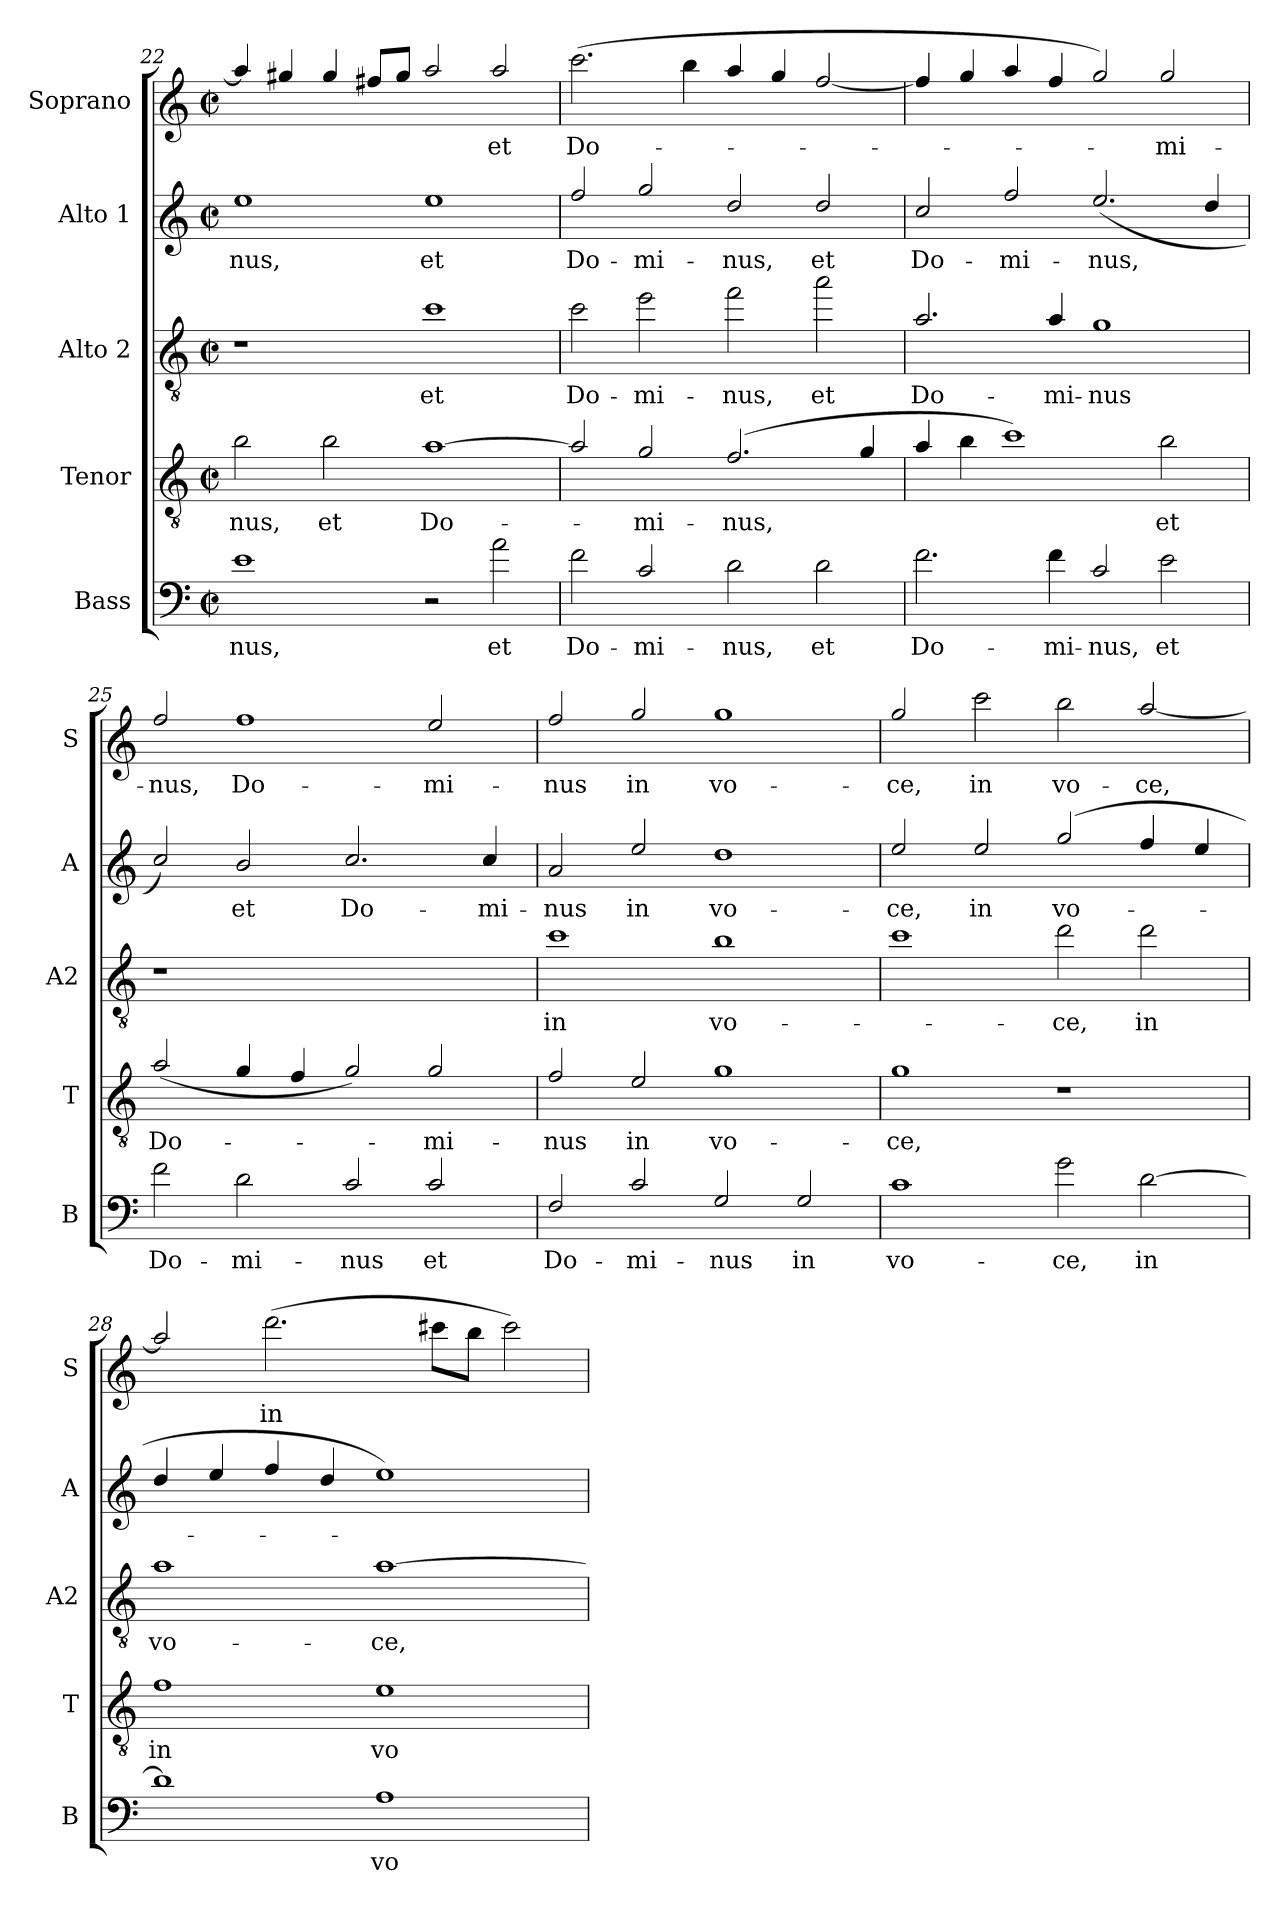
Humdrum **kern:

**kern	**text	**kern	**text	**kern	**text	**kern	**text	**kern	**text
*part5	*part5	*part4	*part4	*part3	*part3	*part2	*part2	*part1	*part1
*staff5	*staff5	*staff4	*staff4	*staff3	*staff3	*staff2	*staff2	*staff1	*staff1
*I"Bass	*	*I"Tenor	*	*I"Alto 2	*	*I"Alto 1	*	*I"Soprano	*
*I'B	*	*I'T	*	*I'A2	*	*I'A	*	*I'S	*
*clefF4	*	*clefGv2	*	*clefGv2	*	*clefG2	*	*clefG2	*
*ITrd7c12	*	*ITrd7c12	*	*ITrd7c12	*	*ITrd7c12	*	*ITrd7c12	*
*k[]	*	*k[]	*	*k[]	*	*k[]	*	*k[]	*
*C:	*	*C:	*	*C:	*	*C:	*	*C:	*
*M2/2	*	*M2/2	*	*M2/2	*	*M2/2	*	*M2/2	*
*met(c|)	*	*met(c|)	*	*met(c|)	*	*met(c|)	*	*met(c|)	*
=22	=22	=22	=22	=22	=22	=22	=22	=22	=22
!	!LO:LY:b	!	!LO:LY:b	!	!	!	!LO:LY:b	!	!
1E	-nus,	2B\	-nus,	1r	.	1e	-nus,	4a/]	.
.	.	.	.	.	.	.	.	4g#X/	.
!	!	!	!LO:LY:b	!	!	!	!	!	!
.	.	2B\	et	.	.	.	.	4g#/	.
.	.	.	.	.	.	.	.	8f#X/L	.
.	.	.	.	.	.	.	.	8g#/J	.
!	!	!	!LO:LY:b	!	!LO:LY:b	!	!LO:LY:b	!	!
2r	.	[1A	Do-	1c	et	1e	et	2a/	.
!	!LO:LY:b	!	!	!	!	!	!	!	!LO:LY:b
2A\	et	.	.	.	.	.	.	2a/	et
!!LO:LB:g=z
=23	=23	=23	=23	=23	=23	=23	=23	=23	=23
!	!LO:LY:b	!	!	!	!LO:LY:b	!	!LO:LY:b	!	!LO:LY:b
2F\	Do-	2A/]	.	2c\	Do-	2f/	Do-	(>2.cc\	Do-
!	!LO:LY:b	!	!LO:LY:b	!	!LO:LY:b	!	!LO:LY:b	!	!
2C/	-mi-	2G/	-mi-	2e\	-mi-	2g/	-mi-	.	.
.	.	.	.	.	.	.	.	4b\	.
!	!LO:LY:b	!	!LO:LY:b	!	!LO:LY:b	!	!LO:LY:b	!	!
2D\	-nus,	(2.F/	-nus,	2f\	-nus,	2d/	-nus,	4a/	.
.	.	.	.	.	.	.	.	4g/	.
!	!LO:LY:b	!	!	!	!LO:LY:b	!	!LO:LY:b	!	!
2D\	et	.	.	2a\	et	2d/	et	[2f/	.
.	.	4G/	.	.	.	.	.	.	.
=24	=24	=24	=24	=24	=24	=24	=24	=24	=24
!	!LO:LY:b	!	!	!	!LO:LY:b	!	!LO:LY:b	!	!
2.F\	Do-	4A/	.	2.A/	Do-	2c/	Do-	4f/]	.
.	.	4B\	.	.	.	.	.	4g/	.
!	!	!	!	!	!	!	!LO:LY:b	!	!
.	.	1c)	.	.	.	2f/	-mi-	4a/	.
!	!LO:LY:b	!	!	!	!LO:LY:b	!	!	!	!
4F\	-mi-	.	.	4A/	-mi-	.	.	4f/	.
!	!LO:LY:b	!	!	!	!LO:LY:b	!	!LO:LY:b	!	!
2C/	-nus,	.	.	1G	-nus	(<2.e/	-nus,	2g/)	.
!	!LO:LY:b	!	!LO:LY:b	!	!	!	!	!	!LO:LY:b
2E\	et	2B\	et	.	.	.	.	2g/	-mi-
.	.	.	.	.	.	4d/	.	.	.
=25	=25	=25	=25	=25	=25	=25	=25	=25	=25
!	!LO:LY:b	!	!LO:LY:b	!	!	!	!	!	!LO:LY:b
2F\	Do-	(<2A/	Do-	1r	.	2c/)	.	2f/	-nus,
!	!LO:LY:b	!	!	!	!	!	!LO:LY:b	!	!LO:LY:b
2D\	-mi-	4G/	.	.	.	2B/	et	1f	Do-
.	.	4F/	.	.	.	.	.	.	.
!	!LO:LY:b	!	!	!	!	!	!LO:LY:b	!	!
2C/	nus	2G/)	.	1ryy	.	2.c/	Do-	.	.
!	!LO:LY:b	!	!LO:LY:b	!	!	!	!	!	!LO:LY:b
2C/	et	2G/	-mi-	.	.	.	.	2e/	-mi-
!	!	!	!	!	!	!	!LO:LY:b	!	!
.	.	.	.	.	.	4c/	-mi-	.	.
=26	=26	=26	=26	=26	=26	=26	=26	=26	=26
!	!LO:LY:b	!	!LO:LY:b	!	!LO:LY:b	!	!LO:LY:b	!	!LO:LY:b
2FF/	Do-	2F/	-nus	1c	in	2A/	-nus	2f/	-nus
!	!LO:LY:b	!	!LO:LY:b	!	!	!	!LO:LY:b	!	!LO:LY:b
2C/	-mi-	2E/	in	.	.	2e/	in	2g/	in
!	!LO:LY:b	!	!LO:LY:b	!	!LO:LY:b	!	!LO:LY:b	!	!LO:LY:b
2GG/	-nus	1G	vo-	1B	vo-	1d	vo-	1g	vo-
!	!LO:LY:b	!	!	!	!	!	!	!	!
2GG/	in	.	.	.	.	.	.	.	.
=27	=27	=27	=27	=27	=27	=27	=27	=27	=27
!	!LO:LY:b	!	!LO:LY:b	!	!	!	!LO:LY:b	!	!LO:LY:b
1C	vo-	1G	-ce,	1c	.	2e/	-ce,	2g/	-ce,
!	!	!	!	!	!	!	!LO:LY:b	!	!LO:LY:b
.	.	.	.	.	.	2e/	in	2cc\	in
!	!LO:LY:b	!	!	!	!LO:LY:b	!	!LO:LY:b	!	!LO:LY:b
2G\	-ce,	1r	.	2d\	-ce,	(<2g/	vo-	2b\	vo-
!	!LO:LY:b	!	!	!	!LO:LY:b	!	!	!	!LO:LY:b
[2D\	in	.	.	2d\	in	4f/	.	[2a/	-ce,
.	.	.	.	.	.	4e/	.	.	.
!!LO:PB:g=z
=28	=28	=28	=28	=28	=28	=28	=28	=28	=28
!	!	!	!LO:LY:b	!	!LO:LY:b	!	!	!	!
1D]	.	1F	in	1A	vo-	4d/	.	2a/]	.
.	.	.	.	.	.	4e/	.	.	.
!	!	!	!	!	!	!	!	!	!LO:LY:b
.	.	.	.	.	.	4f/	.	(>2.dd\	in
.	.	.	.	.	.	4d/	.	.	.
!	!LO:LY:b	!	!LO:LY:b	!	!LO:LY:b	!	!	!	!
1AA	vo-	1E	vo-	[1A	-ce,	1e)	.	.	.
.	.	.	.	.	.	.	.	8cc#X\L	.
.	.	.	.	.	.	.	.	8b\J	.
.	.	.	.	.	.	.	.	2cc#\)	.
=	=	=	=	=	=	=	=	=	=
*-	*-	*-	*-	*-	*-	*-	*-	*-	*-
